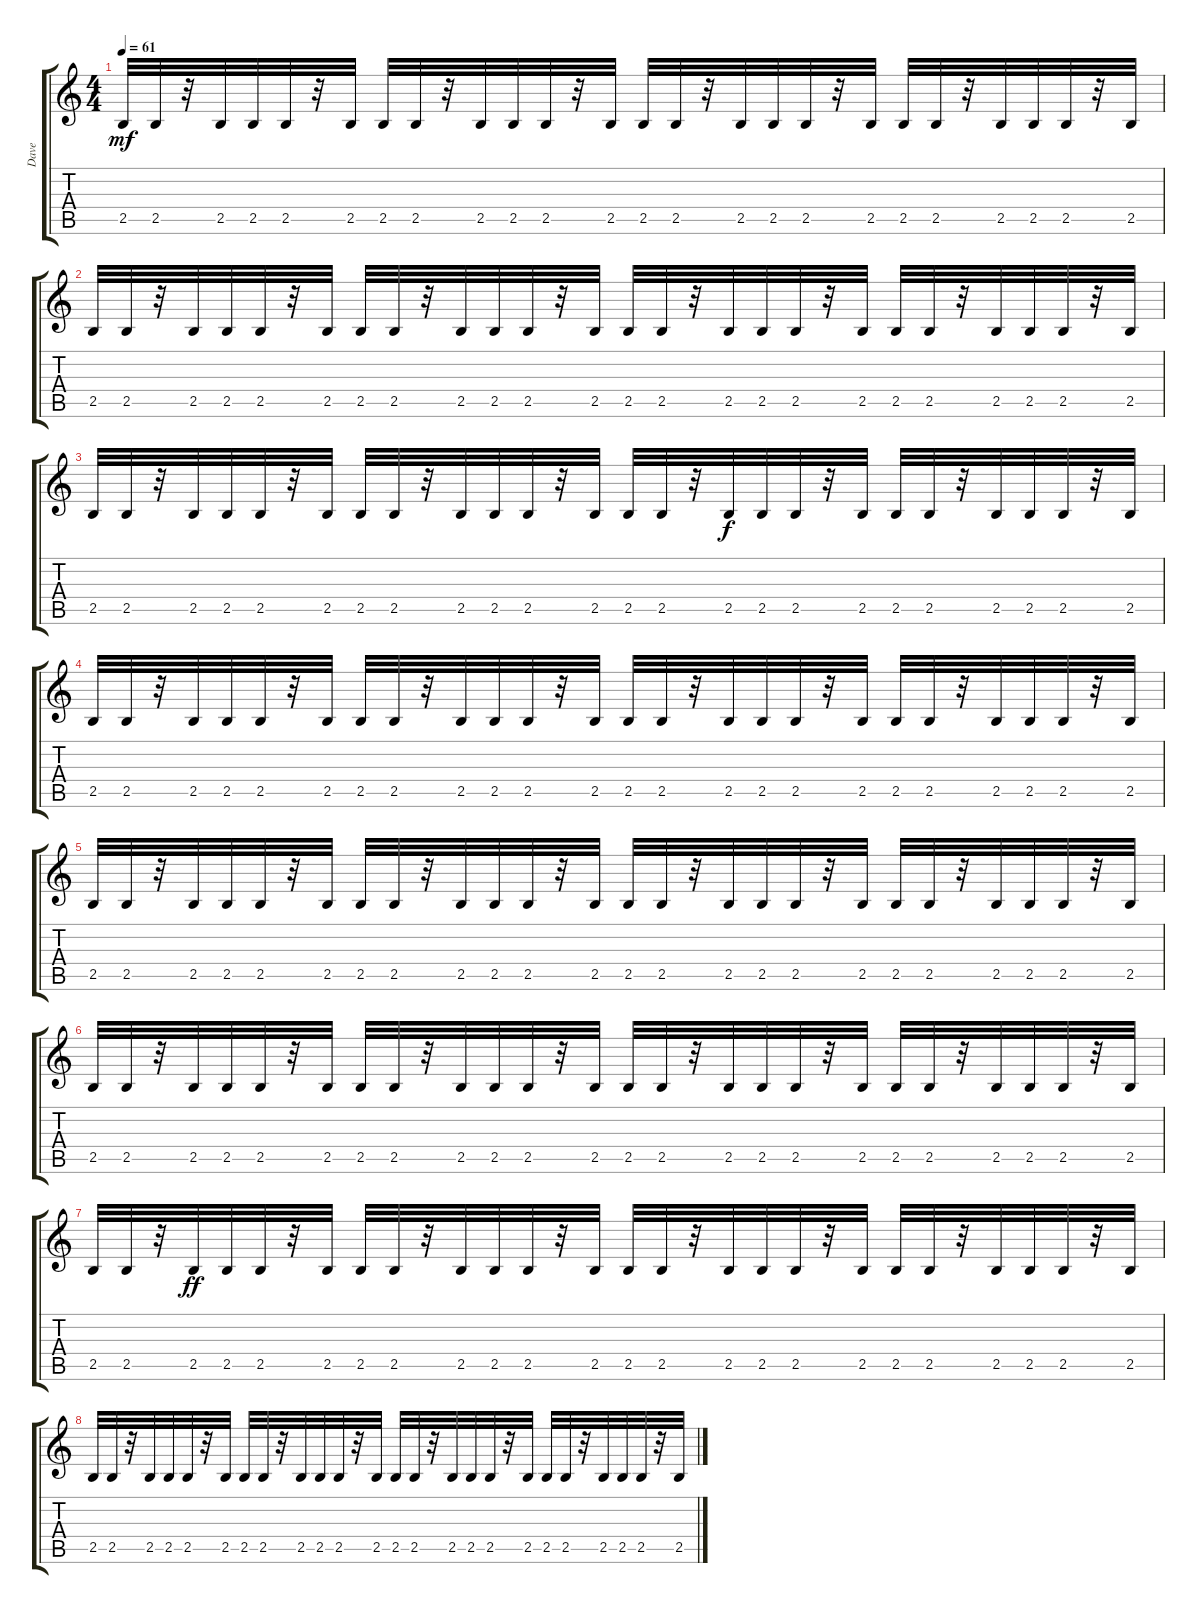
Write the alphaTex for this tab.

\track ("Dave" "Dave") {instrument electricguitarjazz}
\staff {score tabs}
\tuning (E4 B3 G3 D3 A2 E2) {hide}
\ts (4 4)
\tempo 61
\clef g2
\ks c
2.5.32{dy mf} 2.5.32 r.32 2.5.32 2.5.32 2.5.32 r.32 2.5.32 2.5.32 2.5.32 r.32 2.5.32 2.5.32 2.5.32 r.32 2.5.32 2.5.32 2.5.32 r.32 2.5.32 2.5.32 2.5.32 r.32 2.5.32 2.5.32 2.5.32 r.32 2.5.32 2.5.32 2.5.32 r.32 2.5.32 |
2.5.32 2.5.32 r.32 2.5.32 2.5.32 2.5.32 r.32 2.5.32 2.5.32 2.5.32 r.32 2.5.32 2.5.32 2.5.32 r.32 2.5.32 2.5.32 2.5.32 r.32 2.5.32 2.5.32 2.5.32 r.32 2.5.32 2.5.32 2.5.32 r.32 2.5.32 2.5.32 2.5.32 r.32 2.5.32 |
2.5.32 2.5.32 r.32 2.5.32 2.5.32 2.5.32 r.32 2.5.32 2.5.32 2.5.32 r.32 2.5.32 2.5.32 2.5.32 r.32 2.5.32 2.5.32 2.5.32 r.32 2.5.32{dy f} 2.5.32 2.5.32 r.32 2.5.32 2.5.32 2.5.32 r.32 2.5.32 2.5.32 2.5.32 r.32 2.5.32 |
2.5.32 2.5.32 r.32 2.5.32 2.5.32 2.5.32 r.32 2.5.32 2.5.32 2.5.32 r.32 2.5.32 2.5.32 2.5.32 r.32 2.5.32 2.5.32 2.5.32 r.32 2.5.32 2.5.32 2.5.32 r.32 2.5.32 2.5.32 2.5.32 r.32 2.5.32 2.5.32 2.5.32 r.32 2.5.32 |
2.5.32 2.5.32 r.32 2.5.32 2.5.32 2.5.32 r.32 2.5.32 2.5.32 2.5.32 r.32 2.5.32 2.5.32 2.5.32 r.32 2.5.32 2.5.32 2.5.32 r.32 2.5.32 2.5.32 2.5.32{volume 12} r.32 2.5.32 2.5.32 2.5.32 r.32 2.5.32 2.5.32 2.5.32 r.32 2.5.32 |
2.5.32 2.5.32 r.32 2.5.32 2.5.32 2.5.32 r.32 2.5.32 2.5.32 2.5.32 r.32 2.5.32 2.5.32 2.5.32 r.32 2.5.32 2.5.32 2.5.32 r.32 2.5.32 2.5.32 2.5.32 r.32 2.5.32 2.5.32 2.5.32 r.32 2.5.32 2.5.32 2.5.32 r.32 2.5.32 |
2.5.32 2.5.32 r.32 2.5.32{dy ff} 2.5.32 2.5.32 r.32 2.5.32 2.5.32 2.5.32 r.32 2.5.32 2.5.32 2.5.32 r.32 2.5.32 2.5.32 2.5.32 r.32 2.5.32 2.5.32 2.5.32 r.32 2.5.32 2.5.32 2.5.32 r.32 2.5.32 2.5.32 2.5.32 r.32 2.5.32 |
2.5.32 2.5.32 r.32 2.5.32 2.5.32 2.5.32 r.32 2.5.32 2.5.32 2.5.32 r.32 2.5.32 2.5.32 2.5.32 r.32 2.5.32 2.5.32 2.5.32 r.32 2.5.32 2.5.32 2.5.32 r.32 2.5.32 2.5.32 2.5.32{volume 13} r.32 2.5.32 2.5.32 2.5.32 r.32 2.5.32
